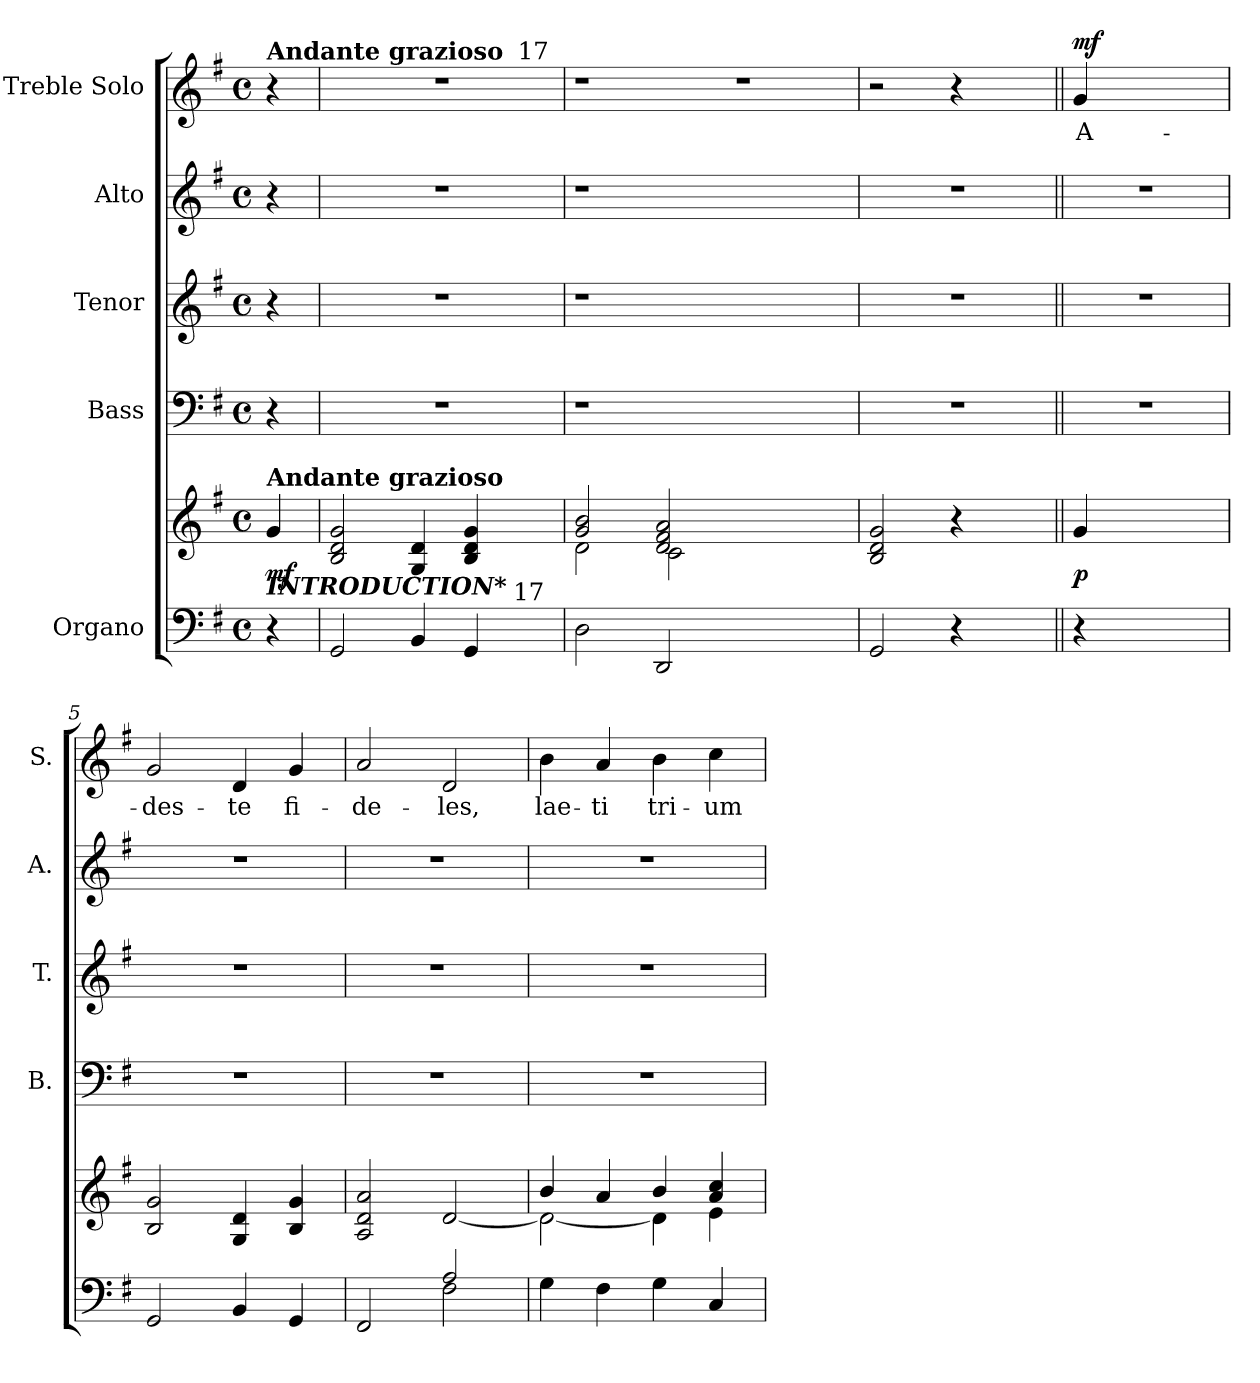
**kern	**kern	**dynam	**kern	**kern	**kern	**kern	**text	**dynam
*part5	*part5	*part5	*part4	*part3	*part2	*part1	*part1	*part1
*staff6	*staff5	*staff5/6	*staff4	*staff3	*staff2	*staff1	*staff1	*staff1
*I"Organo	*	*	*I"Bass	*I"Tenor	*I"Alto	*I"Treble Solo	*	*
*	*	*	*I'B.	*I'T.	*I'A.	*I'S.	*	*
!!LO:PB:g=z
*clefF4	*clefG2	*	*clefF4	*clefG2	*clefG2	*clefG2	*	*
*	*	*	*	*ITrd7c12	*	*	*	*
*k[f#]	*k[f#]	*	*k[f#]	*k[f#]	*k[f#]	*k[f#]	*	*
*G:	*G:	*	*G:	*G:	*G:	*G:	*	*
*M4/4	*M4/4	*	*M4/4	*M4/4	*M4/4	*M4/4	*	*
*met(c)	*met(c)	*	*met(c)	*met(c)	*met(c)	*met(c)	*	*
*MM80	*MM96	*	*MM80	*MM80	*MM80	*MM96	*	*
=	=	=	=	=	=	=	=	=
!	!	!	!	!	!	!LO:TX:a:B:t=Andante grazioso	!	!
!	!LO:TX:b:Bi:t=INTRODUCTION*	!	!	!	!	!	!	!
!	!LO:TX:a:B:t=Andante grazioso	!	!	!	!	!	!	!
4r	4gi/	mf	4r	4r	4r	4r	.	.
=1	=1	=1	=1	=1	=1	=1	=1	=1
*^	*	*	*	*	*	*^	*	*
2GGi/	2ryy	2Bi/ 2di 2gi	.	1r	1r	1r	1r	2ryy	.	.
4BBi/	4ryy	4Gi/ 4di	.	.	.	.	.	4ryy	.	.
4GGi/	16ryy	4Bi/ 4di 4gi	.	.	.	.	.	16ryy	.	.
.	32ryy	.	.	.	.	.	.	32ryy	.	.
.	64ryy	.	.	.	.	.	.	64ryy	.	.
.	1024ryy	.	.	.	.	.	.	256.ryy	.	.
!	!LO:TX:a:t=17	!	!	!	!	!	!	!	!	!
.	8ryy	.	.	.	.	.	.	.	.	.
!	!	!	!	!	!	!	!	!LO:TX:a:t=17	!	!
.	.	.	.	.	.	.	.	8ryy	.	.
.	128...ryy	.	.	.	.	.	.	.	.	.
.	.	.	.	.	.	.	.	128ryy	.	.
.	.	.	.	.	.	.	.	512ryy	.	.
*v	*v	*	*	*	*	*	*v	*v	*	*
=2	=2	=2	=2	=2	=2	=2	=2	=2
*	*^	*	*	*	*	*	*	*
2Di\	2gi/ 2bi	2di\	.	1r	1r	1r	1r	.	.
2DDi/	2di/ 2f#i 2ai	2ci\	.	.	.	.	.	.	.
1ryy	1ryy	1ryy	.	1ryy	1ryy	1ryy	1r	.	.
=3	=3	=3	=3	=3	=3	=3	=3	=3	=3
!	!	!	!	!LO:N:vis=1	!LO:N:vis=1	!LO:N:vis=1	!	!	!
*	*v	*v	*	*	*	*	*	*	*
2GGi/	2Bi/ 2di 2gi	.	1r	1r	1r	2r	.	.
!	!	!	!	!	!	!	!LO:LY:b:color=#000000	!
4r	4r	.	.	.	.	4r	1.	.
4ryy	4ryy	.	.	.	.	4ryy	.	.
=4||	=4||	=4||	=4||	=4||	=4||	=4||	=4||	=4||
!	!	!	!LO:N:vis=1	!LO:N:vis=1	!LO:N:vis=1	!	!	!
!	!	!	!	!	!	!	!LO:LY:b:color=#000000	!
4r	4gi/	p	1r	1r	1r	4gi/	A-	mf
2.ryy	2.ryy	.	.	.	.	2.ryy	.	.
=5	=5	=5	=5	=5	=5	=5	=5	=5
!	!	!	!	!	!	!	!LO:LY:b:color=#000000	!
2GGi/	2Bi/ 2gi	.	1r	1r	1r	2gi/	-des-	.
!	!	!	!	!	!	!	!LO:LY:b:color=#000000	!
4BBi/	4Gi/ 4di	.	.	.	.	4di/	-te	.
!	!	!	!	!	!	!	!LO:LY:b:color=#000000	!
4GGi/	4Bi/ 4gi	.	.	.	.	4gi/	fi-	.
=6	=6	=6	=6	=6	=6	=6	=6	=6
*^	*	*	*	*	*	*	*	*
!	!	!	!	!	!	!	!	!LO:LY:b:color=#000000	!
2FF#i/	2ryy	2Ai/ 2di 2ai	.	1r	1r	1r	2ai/	-de-	.
!	!	!	!	!	!	!	!	!LO:LY:b:color=#000000	!
2Ai/	2F#i\	[<2di/	.	.	.	.	2di/	-les,	.
*v	*v	*	*	*	*	*	*	*	*
=7	=7	=7	=7	=7	=7	=7	=7	=7
*	*^	*	*	*	*	*	*	*
*^	*	*	*	*	*	*	*	*	*
!	!	!	!	!	!	!	!	!	!LO:LY:b:color=#000000	!
*v	*v	*	*	*	*	*	*	*	*	*
4Gi\	4bi/	2di\_<	.	1r	1r	1r	4bi\	lae-	.
!	!	!	!	!	!	!	!	!LO:LY:b:color=#000000	!
4F#i\	4ai/	.	.	.	.	.	4ai/	-ti	.
!	!	!	!	!	!	!	!	!LO:LY:b:color=#000000	!
4Gi\	4bi/	4di\]	.	.	.	.	4bi\	tri-	.
!	!	!	!	!	!	!	!	!LO:LY:b:color=#000000	!
4Ci/	4ai/ 4cci	4ei\	.	.	.	.	4cci\	-um-	.
*	*v	*v	*	*	*	*	*	*	*
=	=	=	=	=	=	=	=	=
*-	*-	*-	*-	*-	*-	*-	*-	*-
